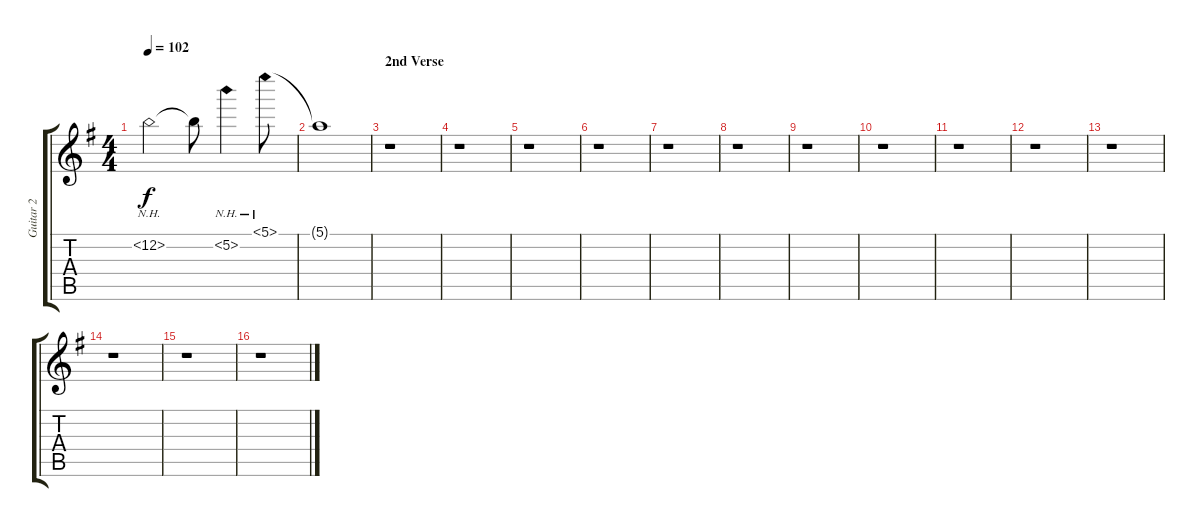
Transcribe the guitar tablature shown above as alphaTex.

\track ("Guitar 2" "Guitar 2") {instrument overdrivenguitar}
\staff {score tabs}
\tuning (E4 B3 G3 D3 A2 E2) {hide}
\ts (4 4)
\tempo 102
\clef g2
\ks g
12.2{nh}.2{dy f} 12.2{t}.8 5.2{nh}.4 5.1{nh}.8 |
5.1{t}.1 |
\section ("" "2nd Verse")
r.1 |
r.1 |
r.1 |
r.1 |
r.1 |
r.1 |
r.1 |
r.1 |
r.1 |
r.1 |
r.1 |
r.1 |
r.1 |
r.1
